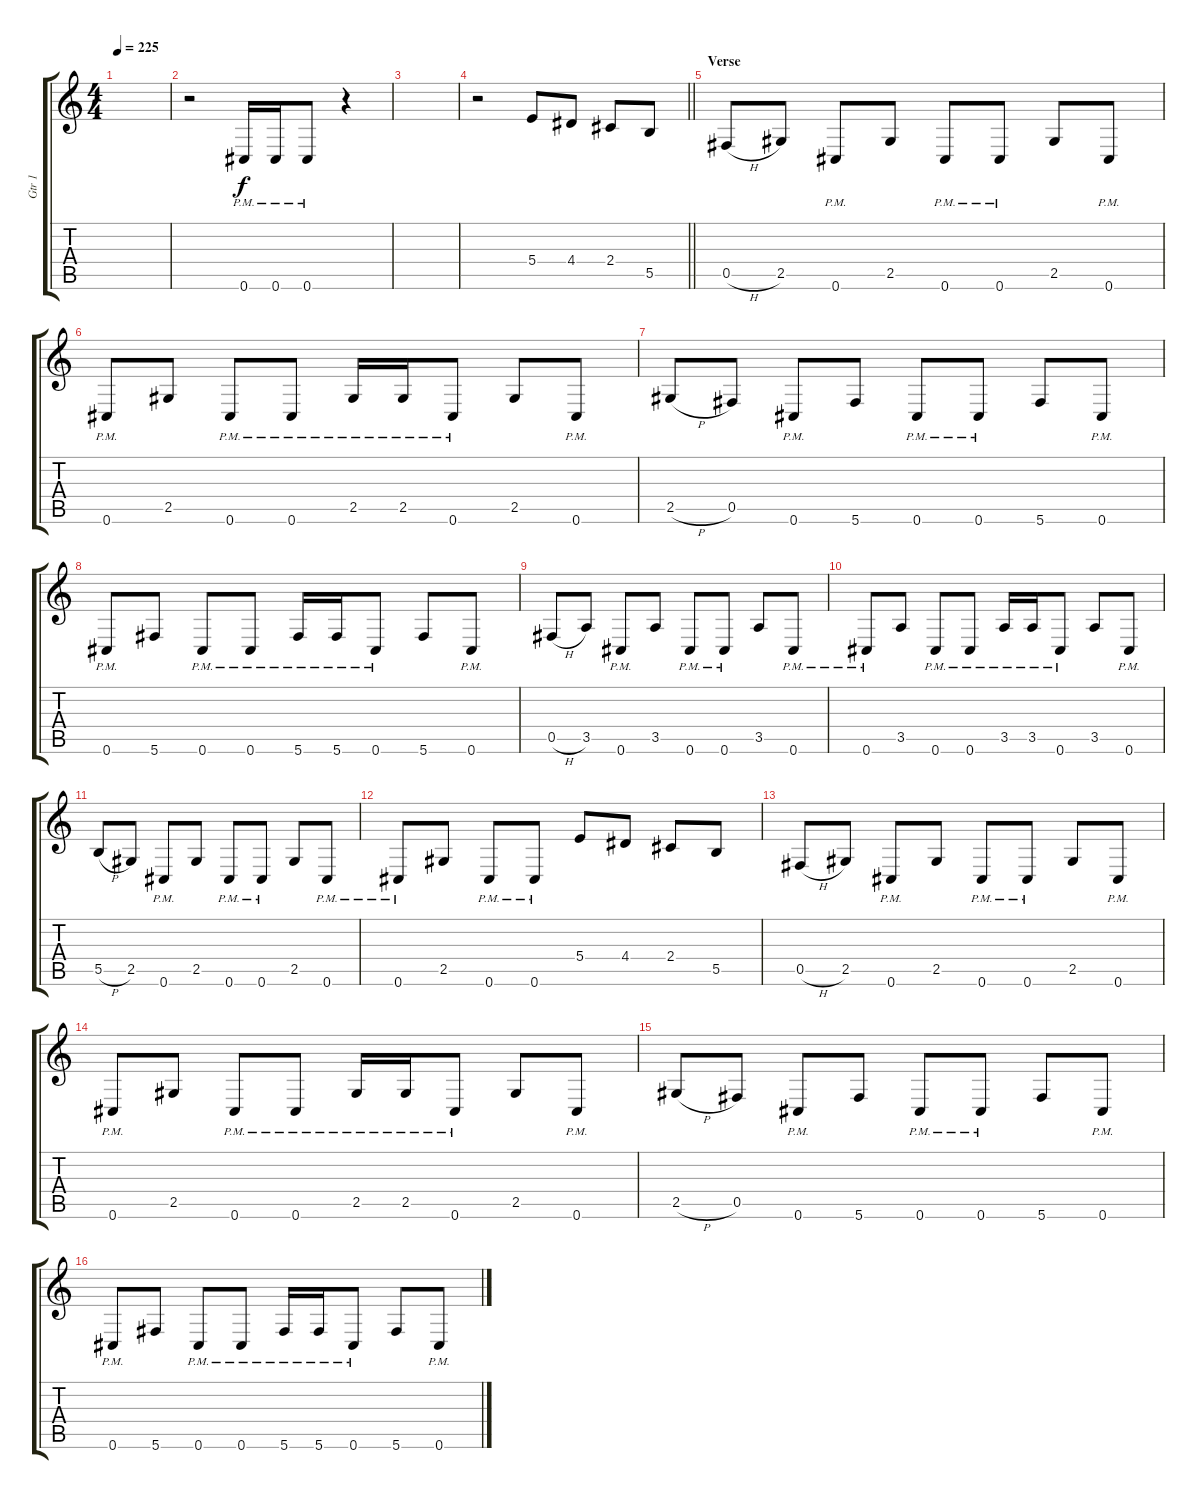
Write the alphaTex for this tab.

\track ("Gtr 1" "Gtr 1") {instrument distortionguitar}
\staff {score tabs}
\tuning (Db4 Ab3 E3 B2 Gb2 Db2) {hide}
\ts (4 4)
\tempo 225
\clef g2
\ks c
|
r.2 0.6{pm}.16 0.6{pm}.16 0.6{pm}.8 r.4 |
|
\barLineRight lightlight
r.2 5.4.8 4.4.8 2.4.8 5.5.8 |
\section ("" "Verse")
0.5{h}.8 2.5.8 0.6{pm}.8 2.5.8 0.6{pm}.8 0.6{pm}.8 2.5.8 0.6{pm}.8 |
0.6{pm}.8 2.5.8 0.6{pm}.8 0.6{pm}.8 2.5{pm}.16 2.5{pm}.16 0.6{pm}.8 2.5.8 0.6{pm}.8 |
2.5{h}.8 0.5.8 0.6{pm}.8 5.6.8 0.6{pm}.8 0.6{pm}.8 5.6.8 0.6{pm}.8 |
0.6{pm}.8 5.6.8 0.6{pm}.8 0.6{pm}.8 5.6{pm}.16 5.6{pm}.16 0.6{pm}.8 5.6.8 0.6{pm}.8 |
0.5{h}.8 3.5.8 0.6{pm}.8 3.5.8 0.6{pm}.8 0.6{pm}.8 3.5.8 0.6{pm}.8 |
0.6{pm}.8 3.5.8 0.6{pm}.8 0.6{pm}.8 3.5{pm}.16 3.5{pm}.16 0.6{pm}.8 3.5.8 0.6{pm}.8 |
5.5{h}.8 2.5.8 0.6{pm}.8 2.5.8 0.6{pm}.8 0.6{pm}.8 2.5.8 0.6{pm}.8 |
0.6{pm}.8 2.5.8 0.6{pm}.8 0.6{pm}.8 5.4.8 4.4.8 2.4.8 5.5.8 |
0.5{h}.8 2.5.8 0.6{pm}.8 2.5.8 0.6{pm}.8 0.6{pm}.8 2.5.8 0.6{pm}.8 |
0.6{pm}.8 2.5.8 0.6{pm}.8 0.6{pm}.8 2.5{pm}.16 2.5{pm}.16 0.6{pm}.8 2.5.8 0.6{pm}.8 |
2.5{h}.8 0.5.8 0.6{pm}.8 5.6.8 0.6{pm}.8 0.6{pm}.8 5.6.8 0.6{pm}.8 |
0.6{pm}.8 5.6.8 0.6{pm}.8 0.6{pm}.8 5.6{pm}.16 5.6{pm}.16 0.6{pm}.8 5.6.8 0.6{pm}.8
